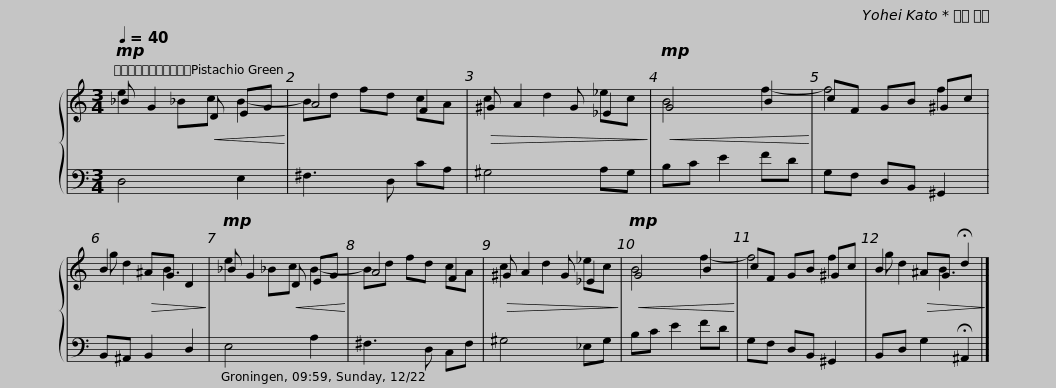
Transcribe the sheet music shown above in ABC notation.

X:1
%%score { ( 1 2 ) | 3 }
L:1/8
Q:1/4=40
M:3/4
I:linebreak $
K:C
V:1 treble
V:2 treble
V:3 bass
V:1
!mp! _B G2!<(! D EG!<)! | A4 F2 |!>(! ^G A2 G _E2!>)! |!mp!!<(! G4 B2!<)! | cF GB ^Gc | %5
 B2!>(! ^AG D2!>)! |$!mp! _B G2!<(! D EG!<)! | A4 F2 |!>(! ^G A2 G _E2!>)! |!mp!!<(! G4 B2!<)! | %10
 cF GB ^Gc | B2!>(! ^AG !fermata!d2!>)! |] %12
V:2
 e2 _Bc B2- | Bd fd cA | c2 d2 _ec | B4 f2- | f4 f2 | %5
 g d2 B3 |$ e2 _Bc B2- | Bd fd cA | c2 d2 _ec | B4 f2- | %10
 f4 f2 | g d2 B3 |] %12
V:3
 D,4 E,2 | ^F,3 D, CA, | ^G,4 A,G, | B,C E2 FD | G,F, D,B,, ^G,,2 | %5
 B,,^A,, B,,2 D,2 |$ E,4 A,2 | ^F,3 D, C,F, | ^G,4 _E,G, | B,C E2 FD | %10
 G,F, D,B,, ^G,,2 | B,,D, G,2 !fermata!^A,,2 |] %12
